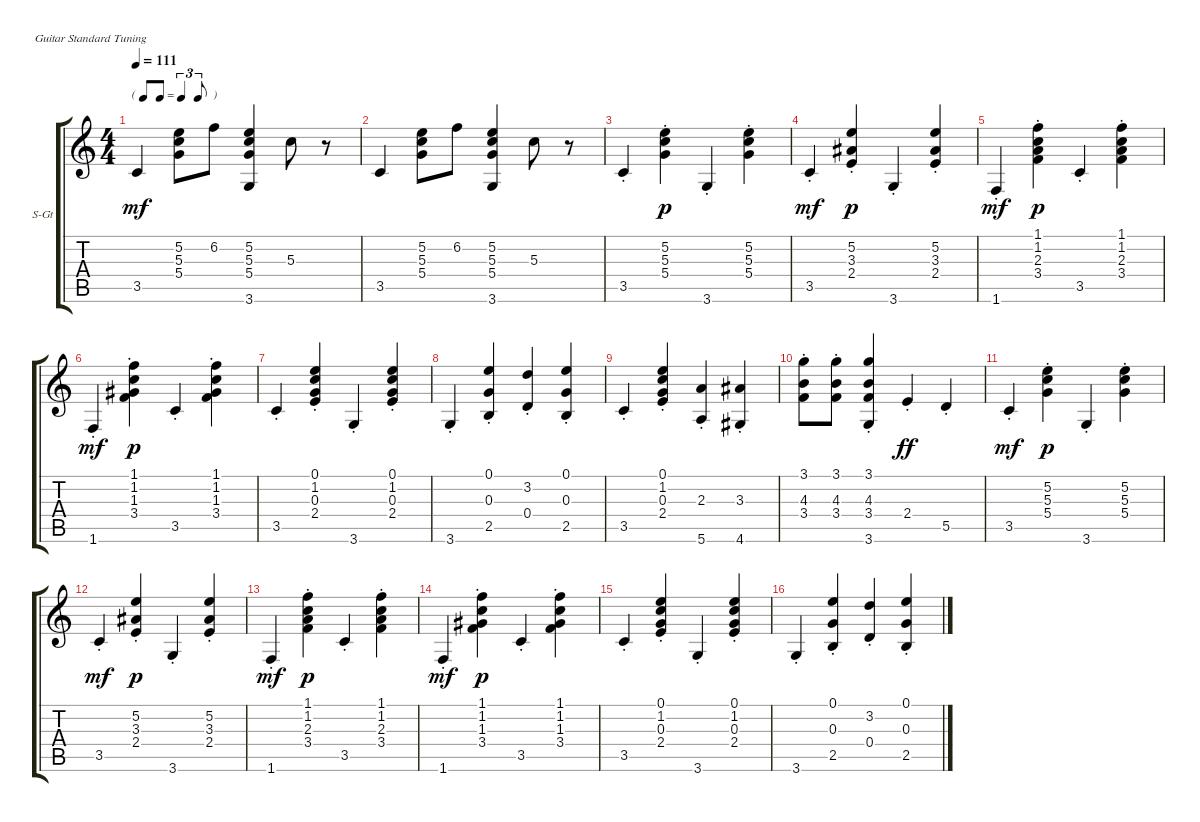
\defaultSystemsLayout 4
\bracketExtendMode groupsimilarinstruments
\firstSystemTrackNameOrientation horizontal
\otherSystemsTrackNameOrientation horizontal
\track ("Steel Guitar" "S-Gt") {instrument acousticguitarsteel}
\staff {score tabs}
\tuning (E4 B3 G3 D3 A2 E2)
\ts (4 4)
\tf triplet8th
\tempo 111
\clef g2
\ks c
3.5.4{dy mf instrument acousticguitarsteel} (5.4 5.3 5.2).8 6.2.8 (3.6 5.4 5.3 5.2).4 5.3.8 r.8 |
3.5.4 (5.4 5.3 5.2).8 6.2.8 (3.6 5.4 5.3 5.2).4 5.3.8 r.8 |
3.5{st}.4 (5.4{st} 5.3{st} 5.2{st}).4{dy p} 3.6{st}.4 (5.4{st} 5.3{st} 5.2{st}).4 |
3.5{st}.4{dy mf} (2.4{st} 3.3{st} 5.2{st}).4{dy p} 3.6{st}.4 (2.4{st} 3.3{st} 5.2{st}).4 |
1.6{st}.4{dy mf} (3.4{st} 2.3{st} 1.2{st} 1.1{st}).4{dy p} 3.5{st}.4 (3.4{st} 2.3{st} 1.2{st} 1.1{st}).4 |
1.6{st}.4{dy mf} (3.4{st} 1.3{st} 1.2{st} 1.1{st}).4{dy p} 3.5{st}.4 (1.3{st} 1.2{st} 1.1{st} 3.4{st}).4 |
3.5{st}.4 (2.4{st} 0.3{st} 1.2{st} 0.1{st}).4 3.6{st}.4 (2.4{st} 0.3{st} 1.2{st} 0.1{st}).4 |
3.6{st}.4 (2.5{st} 0.1{st} 0.3{st}).4 (0.4{st} 3.2{st}).4 (0.3{st} 0.1{st} 2.5{st}).4 |
3.5{st}.4 (2.4{st} 0.3{st} 1.2{st} 0.1{st}).4 (5.6{st} 2.3{st}).4 (4.6{st} 3.3{st}).4 |
(3.1{st} 3.4{st} 4.3{st}).8 (3.1{st} 3.4{st} 4.3{st}).8 (3.6{st} 3.1{st} 3.4{st} 4.3{st}).4 2.4{st}.4{dy ff} 5.5{st}.4 |
3.5{st}.4{dy mf} (5.4{st} 5.3{st} 5.2{st}).4{dy p} 3.6{st}.4 (5.4{st} 5.3{st} 5.2{st}).4 |
3.5{st}.4{dy mf} (2.4{st} 3.3{st} 5.2{st}).4{dy p} 3.6{st}.4 (2.4{st} 3.3{st} 5.2{st}).4 |
1.6{st}.4{dy mf} (3.4{st} 2.3{st} 1.2{st} 1.1{st}).4{dy p} 3.5{st}.4 (3.4{st} 2.3{st} 1.2{st} 1.1{st}).4 |
1.6{st}.4{dy mf} (3.4{st} 1.3{st} 1.2{st} 1.1{st}).4{dy p} 3.5{st}.4 (1.3{st} 1.2{st} 1.1{st} 3.4{st}).4 |
3.5{st}.4 (2.4{st} 0.3{st} 1.2{st} 0.1{st}).4 3.6{st}.4 (2.4{st} 0.3{st} 1.2{st} 0.1{st}).4 |
3.6{st}.4 (2.5{st} 0.1{st} 0.3{st}).4 (0.4{st} 3.2{st}).4 (0.3{st} 0.1{st} 2.5{st}).4
